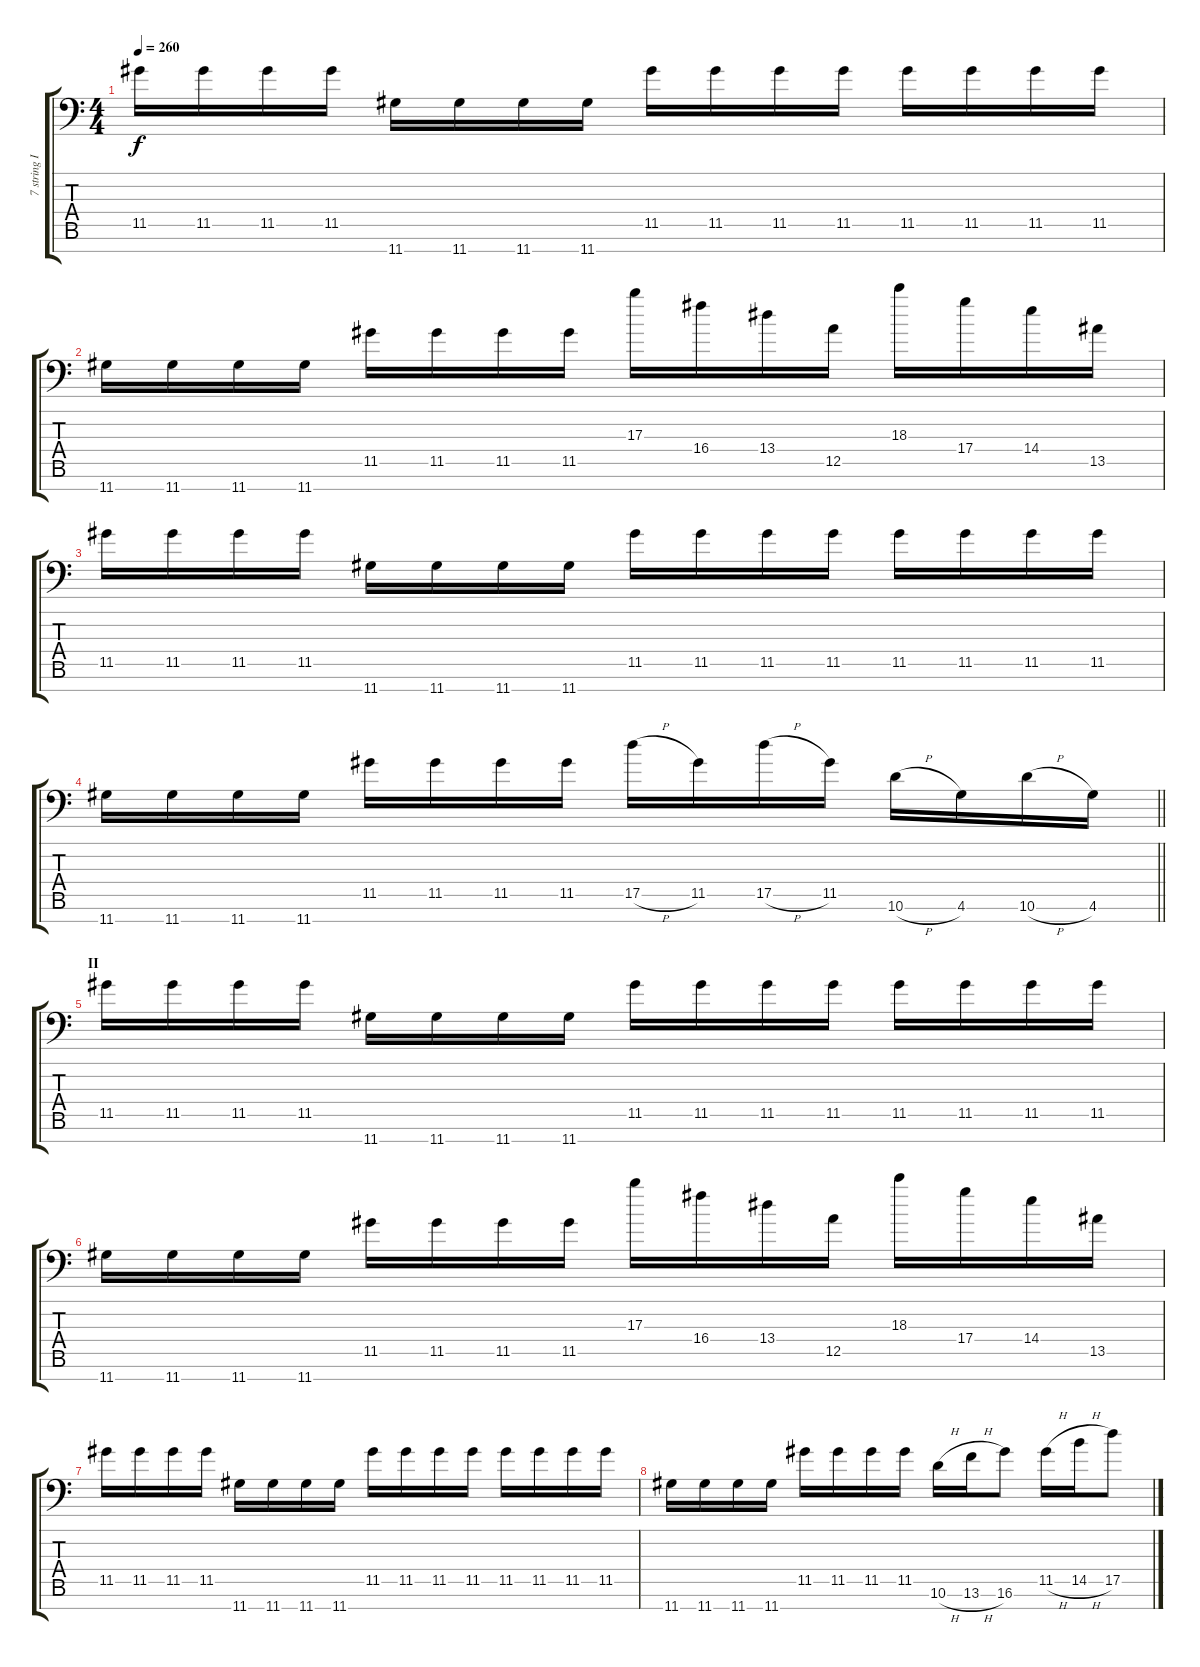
\track ("7 string II" "7 string I") {instrument distortionguitar}
\staff {score tabs}
\tuning (E4 B3 Gb3 D3 A2 E2 A1) {hide}
\ts (4 4)
\tempo 260
\clef f4
\ks c
11.5.16{dy f} 11.5.16 11.5.16 11.5.16 11.7.16 11.7.16 11.7.16 11.7.16 11.5.16 11.5.16 11.5.16 11.5.16 11.5.16 11.5.16 11.5.16 11.5.16 |
11.7.16 11.7.16 11.7.16 11.7.16 11.5.16 11.5.16 11.5.16 11.5.16 17.3.16 16.4.16 13.4.16 12.5.16 18.3.16 17.4.16 14.4.16 13.5.16 |
11.5.16 11.5.16 11.5.16 11.5.16 11.7.16 11.7.16 11.7.16 11.7.16 11.5.16 11.5.16 11.5.16 11.5.16 11.5.16 11.5.16 11.5.16 11.5.16 |
\barLineRight lightlight
11.7.16 11.7.16 11.7.16 11.7.16 11.5.16 11.5.16 11.5.16 11.5.16 17.5{h}.16 11.5.16 17.5{h}.16 11.5.16 10.6{h}.16 4.6.16 10.6{h}.16 4.6.16 |
\section ("" "II")
11.5.16 11.5.16 11.5.16 11.5.16 11.7.16 11.7.16 11.7.16 11.7.16 11.5.16 11.5.16 11.5.16 11.5.16 11.5.16 11.5.16 11.5.16 11.5.16 |
11.7.16 11.7.16 11.7.16 11.7.16 11.5.16 11.5.16 11.5.16 11.5.16 17.3.16 16.4.16 13.4.16 12.5.16 18.3.16 17.4.16 14.4.16 13.5.16 |
11.5.16 11.5.16 11.5.16 11.5.16 11.7.16 11.7.16 11.7.16 11.7.16 11.5.16 11.5.16 11.5.16 11.5.16 11.5.16 11.5.16 11.5.16 11.5.16 |
11.7.16 11.7.16 11.7.16 11.7.16 11.5.16 11.5.16 11.5.16 11.5.16 10.6{h}.16 13.6{h}.16 16.6.8 11.5{h}.16 14.5{h}.16 17.5.8
